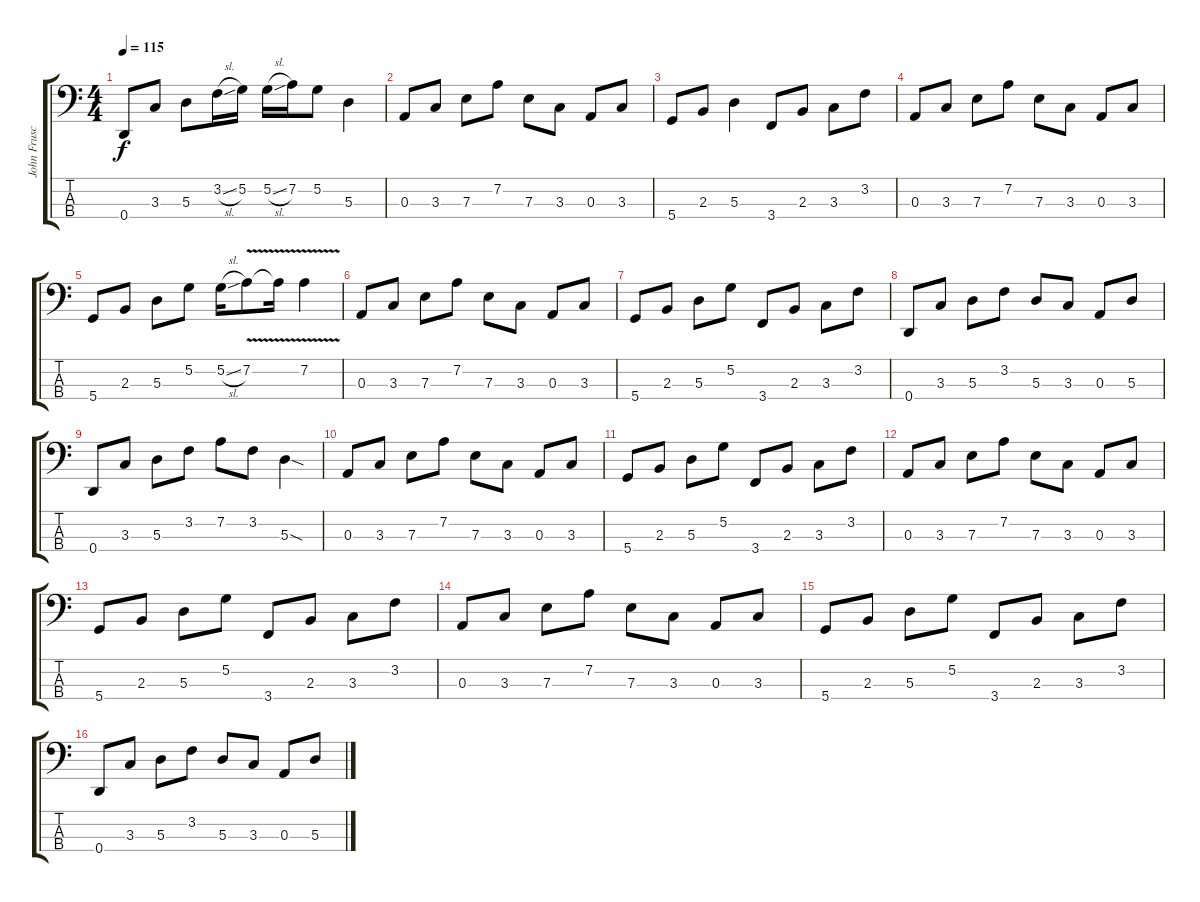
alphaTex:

\track ("John Frusciante" "John Frusc") {instrument electricbassfinger}
\staff {score tabs}
\tuning (G2 D2 A1 D1) {hide}
\ts (4 4)
\tempo 115
\clef f4
\ks c
0.4.8{dy f} 3.3.8 5.3.8 3.2{sl}.16 5.2.16 5.2{sl}.16 7.2.16 5.2.8 5.3.4 |
0.3.8 3.3.8 7.3.8 7.2.8 7.3.8 3.3.8 0.3.8 3.3.8 |
5.4.8 2.3.8 5.3.4 3.4.8 2.3.8 3.3.8 3.2.8 |
0.3.8 3.3.8 7.3.8 7.2.8 7.3.8 3.3.8 0.3.8 3.3.8 |
5.4.8 2.3.8 5.3.8 5.2.8 5.2{sl}.16 7.2{v}.8 7.2{t}.16 7.2{v}.4 |
0.3.8 3.3.8 7.3.8 7.2.8 7.3.8 3.3.8 0.3.8 3.3.8 |
5.4.8 2.3.8 5.3.8 5.2.8 3.4.8 2.3.8 3.3.8 3.2.8 |
0.4.8 3.3.8 5.3.8 3.2.8 5.3.8 3.3.8 0.3.8 5.3.8 |
0.4.8 3.3.8 5.3.8 3.2.8 7.2.8 3.2.8 5.3{sod}.4 |
0.3.8 3.3.8 7.3.8 7.2.8 7.3.8 3.3.8 0.3.8 3.3.8 |
5.4.8 2.3.8 5.3.8 5.2.8 3.4.8 2.3.8 3.3.8 3.2.8 |
0.3.8 3.3.8 7.3.8 7.2.8 7.3.8 3.3.8 0.3.8 3.3.8 |
5.4.8 2.3.8 5.3.8 5.2.8 3.4.8 2.3.8 3.3.8 3.2.8 |
0.3.8 3.3.8 7.3.8 7.2.8 7.3.8 3.3.8 0.3.8 3.3.8 |
5.4.8 2.3.8 5.3.8 5.2.8 3.4.8 2.3.8 3.3.8 3.2.8 |
0.4.8 3.3.8 5.3.8 3.2.8 5.3.8 3.3.8 0.3.8 5.3.8
